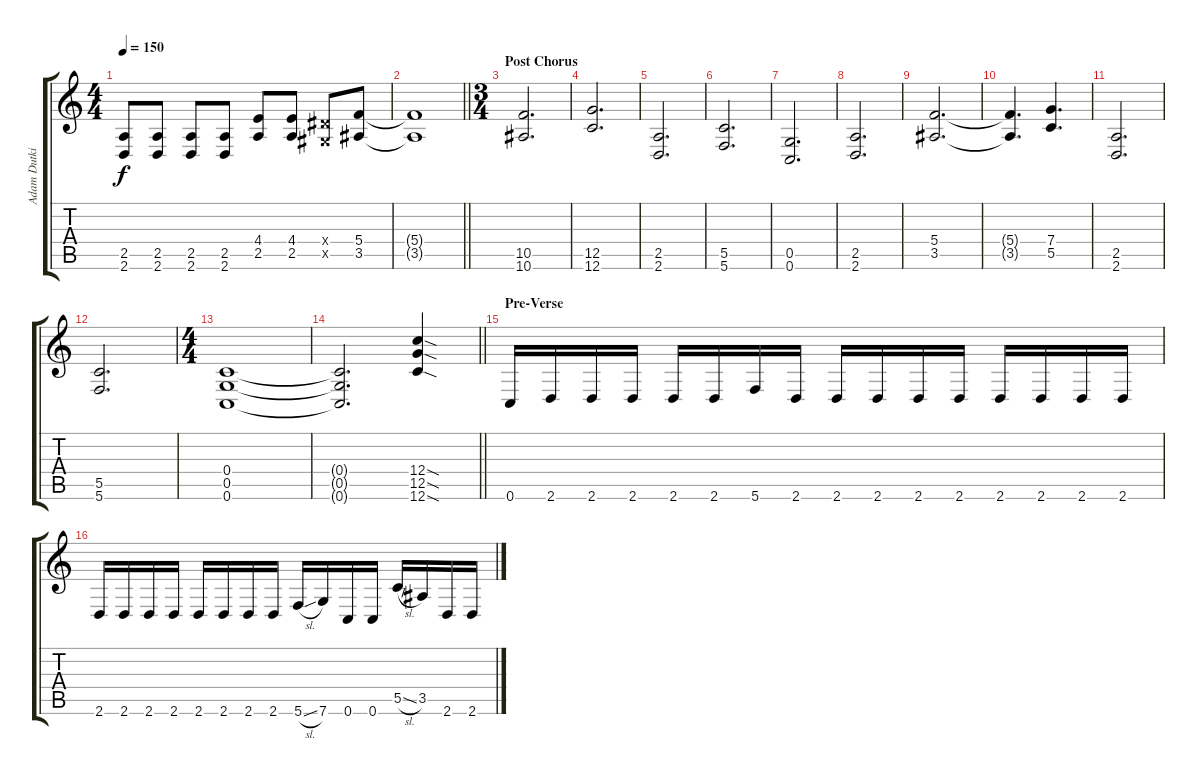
\track ("Adam Dutkiewicz" "Adam Dutki") {instrument overdrivenguitar}
\staff {score tabs}
\tuning (D4 A3 F3 C3 G2 C2) {hide}
\ts (4 4)
\tempo 150
\clef g2
\ks c
(2.5 2.6).8{dy f} (2.5 2.6).8 (2.5 2.6).8 (2.5 2.6).8 (4.4 2.5).8 (4.4 2.5).8 (3.4{x} 1.5{x}).8 (5.4 3.5).8 |
\barLineRight lightlight
(5.4{t} 3.5{t}).1 |
\ts (3 4)
\section ("" "Post Chorus")
(10.5 10.6).2{d balance 0} |
(12.5 12.6).2{d} |
(2.5 2.6).2{d} |
(5.5 5.6).2{d} |
(0.5 0.6).2{d} |
(2.5 2.6).2{d} |
(5.4 3.5).2{d} |
(5.4{t} 3.5{t}).4{d} (7.4 5.5).4{d} |
(2.5 2.6).2{d} |
(5.5 5.6).2{d} |
\ts (4 4)
(0.4 0.5 0.6).1{balance 0} |
\barLineRight lightlight
(0.4{t} 0.5{t} 0.6{t}).2{d} (12.4{sod} 12.5{sod} 12.6{sod}).4 |
\section ("" "Pre-Verse")
0.6.16 2.6.16 2.6.16 2.6.16 2.6.16 2.6.16 5.6.16 2.6.16 2.6.16 2.6.16 2.6.16 2.6.16 2.6.16 2.6.16 2.6.16 2.6.16 |
2.6.16 2.6.16 2.6.16 2.6.16 2.6.16 2.6.16 2.6.16 2.6.16 5.6{sl}.16 7.6.16 0.6.16 0.6.16 5.5{sl}.16 3.5.16 2.6.16 2.6.16
